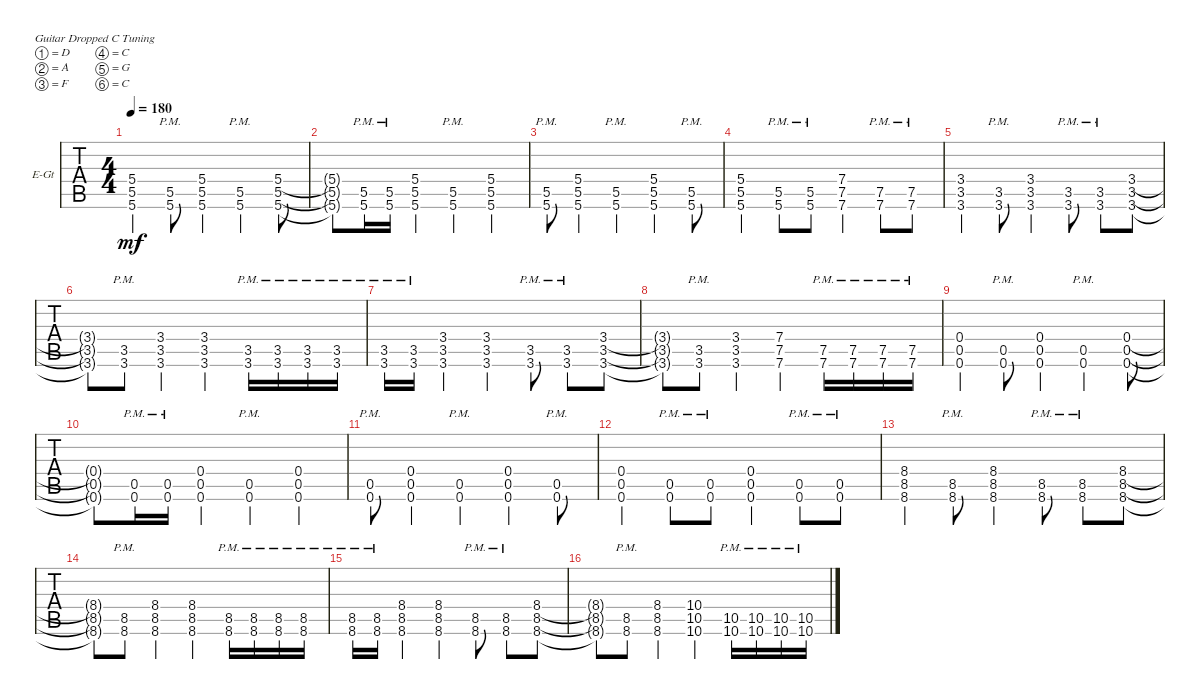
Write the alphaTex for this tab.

\defaultSystemsLayout 4
\bracketExtendMode groupsimilarinstruments
\firstSystemTrackNameOrientation horizontal
\otherSystemsTrackNameOrientation horizontal
\track ("Rhythm Guitar Left" "E-Gt") {instrument distortionguitar}
\staff {tabs}
\tuning (D4 A3 F3 C3 G2 C2)
\ts (4 4)
\tempo 180
\clef g2
\ks c
(5.6 5.5 5.4).4{dy mf} (5.6{pm} 5.5{pm}).8 (5.6 5.5 5.4).4 (5.6{pm} 5.5{pm}).4 (5.6 5.5 5.4).8 |
(5.6{t} 5.5{t} 5.4{t}).8 (5.6{pm} 5.5{pm}).16 (5.6{pm} 5.5{pm}).16 (5.6 5.5 5.4).4 (5.6{pm} 5.5{pm}).4 (5.6 5.5 5.4).4 |
(5.6{pm} 5.5{pm}).8 (5.6 5.5 5.4).4 (5.6{pm} 5.5{pm}).4 (5.6 5.5 5.4).4 (5.6{pm} 5.5{pm}).8 |
(5.6 5.5 5.4).4 (5.6{pm} 5.5{pm}).8 (5.6{pm} 5.5{pm}).8 (7.6 7.5 7.4).4 (7.6{pm} 7.5{pm}).8 (7.6{pm} 7.5{pm}).8 |
(3.6 3.5 3.4).4 (3.6{pm} 3.5{pm}).8 (3.6 3.5 3.4).4 (3.6{pm} 3.5{pm}).8 (3.6{pm} 3.5{pm}).8 (3.6 3.5 3.4).8 |
(3.6{t} 3.5{t} 3.4{t}).8 (3.6{pm} 3.5{pm}).8 (3.6 3.5 3.4).4 (3.6 3.5 3.4).4 (3.6{pm} 3.5{pm}).16 (3.6{pm} 3.5{pm}).16 (3.6{pm} 3.5{pm}).16 (3.6{pm} 3.5{pm}).16 |
(3.6{pm} 3.5{pm}).16 (3.6{pm} 3.5{pm}).16 (3.6 3.5 3.4).4 (3.6 3.5 3.4).4 (3.6{pm} 3.5{pm}).8 (3.6{pm} 3.5{pm}).8 (3.6 3.5 3.4).8 |
(3.4{t} 3.5{t} 3.6{t}).8 (3.6{pm} 3.5{pm}).8 (3.6 3.5 3.4).4 (7.6 7.5 7.4).4 (7.6{pm} 7.5{pm}).16 (7.6{pm} 7.5{pm}).16 (7.6{pm} 7.5{pm}).16 (7.6{pm} 7.5{pm}).16 |
(0.6 0.5 0.4).4 (0.6{pm} 0.5{pm}).8 (0.6 0.5 0.4).4 (0.6{pm} 0.5{pm}).4 (0.6 0.5 0.4).8 |
(0.6{t} 0.5{t} 0.4{t}).8 (0.6{pm} 0.5{pm}).16 (0.6{pm} 0.5{pm}).16 (0.6 0.5 0.4).4 (0.6{pm} 0.5{pm}).4 (0.6 0.5 0.4).4 |
(0.6 0.5{pm}).8 (0.6 0.5 0.4).4 (0.6{pm} 0.5{pm}).4 (0.6 0.5 0.4).4 (0.6{pm} 0.5{pm}).8 |
(0.6 0.5 0.4).4 (0.6{pm} 0.5{pm}).8 (0.6{pm} 0.5{pm}).8 (0.6 0.5 0.4).4 (0.6{pm} 0.5{pm}).8 (0.6{pm} 0.5{pm}).8 |
(8.6 8.5 8.4).4 (8.6{pm} 8.5{pm}).8 (8.6 8.5 8.4).4 (8.6{pm} 8.5{pm}).8 (8.6{pm} 8.5{pm}).8 (8.6 8.5 8.4).8 |
(8.6{t} 8.5{t} 8.4{t}).8 (8.6{pm} 8.5{pm}).8 (8.6 8.5 8.4).4 (8.6 8.5 8.4).4 (8.6{pm} 8.5{pm}).16 (8.6{pm} 8.5{pm}).16 (8.6{pm} 8.5{pm}).16 (8.6{pm} 8.5{pm}).16 |
(8.6{pm} 8.5{pm}).16 (8.6{pm} 8.5{pm}).16 (8.6 8.5 8.4).4 (8.6 8.5 8.4).4 (8.6{pm} 8.5{pm}).8 (8.6{pm} 8.5{pm}).8 (8.6 8.5 8.4).8 |
(8.4{t} 8.5{t} 8.6{t}).8 (8.6{pm} 8.5{pm}).8 (8.6 8.5 8.4).4 (10.6 10.5 10.4).4 (10.6{pm} 10.5{pm}).16 (10.6{pm} 10.5{pm}).16 (10.6{pm} 10.5{pm}).16 (10.6{pm} 10.5{pm}).16
